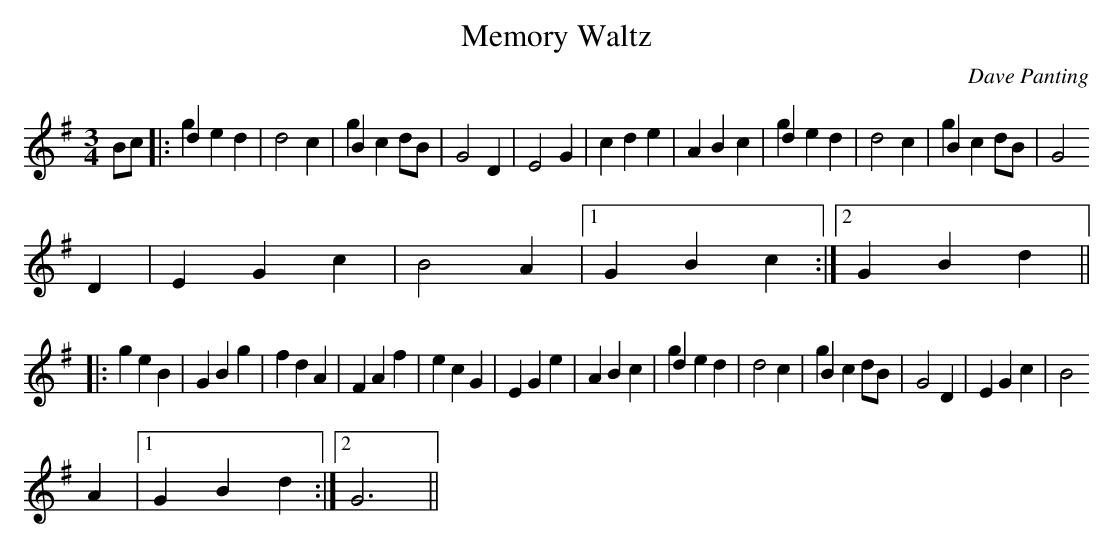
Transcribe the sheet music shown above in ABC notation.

X:1
T:Memory Waltz
M:3/4
L:1/4
C:Dave Panting
K:G
B/2c/2|:d&gt;e d|d2 c|B&gt;c d/2B/2|G2 D|E2 G|cde|ABc|d&gt;e d|d2 c|B&gt;c d/2B/2|G2
D|EGc|B2 A|1GBc:|2GBd||
|:geB|GBg|fdA|FAf|ecG|EGe|ABc|d&gt;e d|d2 c|B&gt;c d/2B/2|G2 D|EGc|B2
A|1GBd:|2G3||
